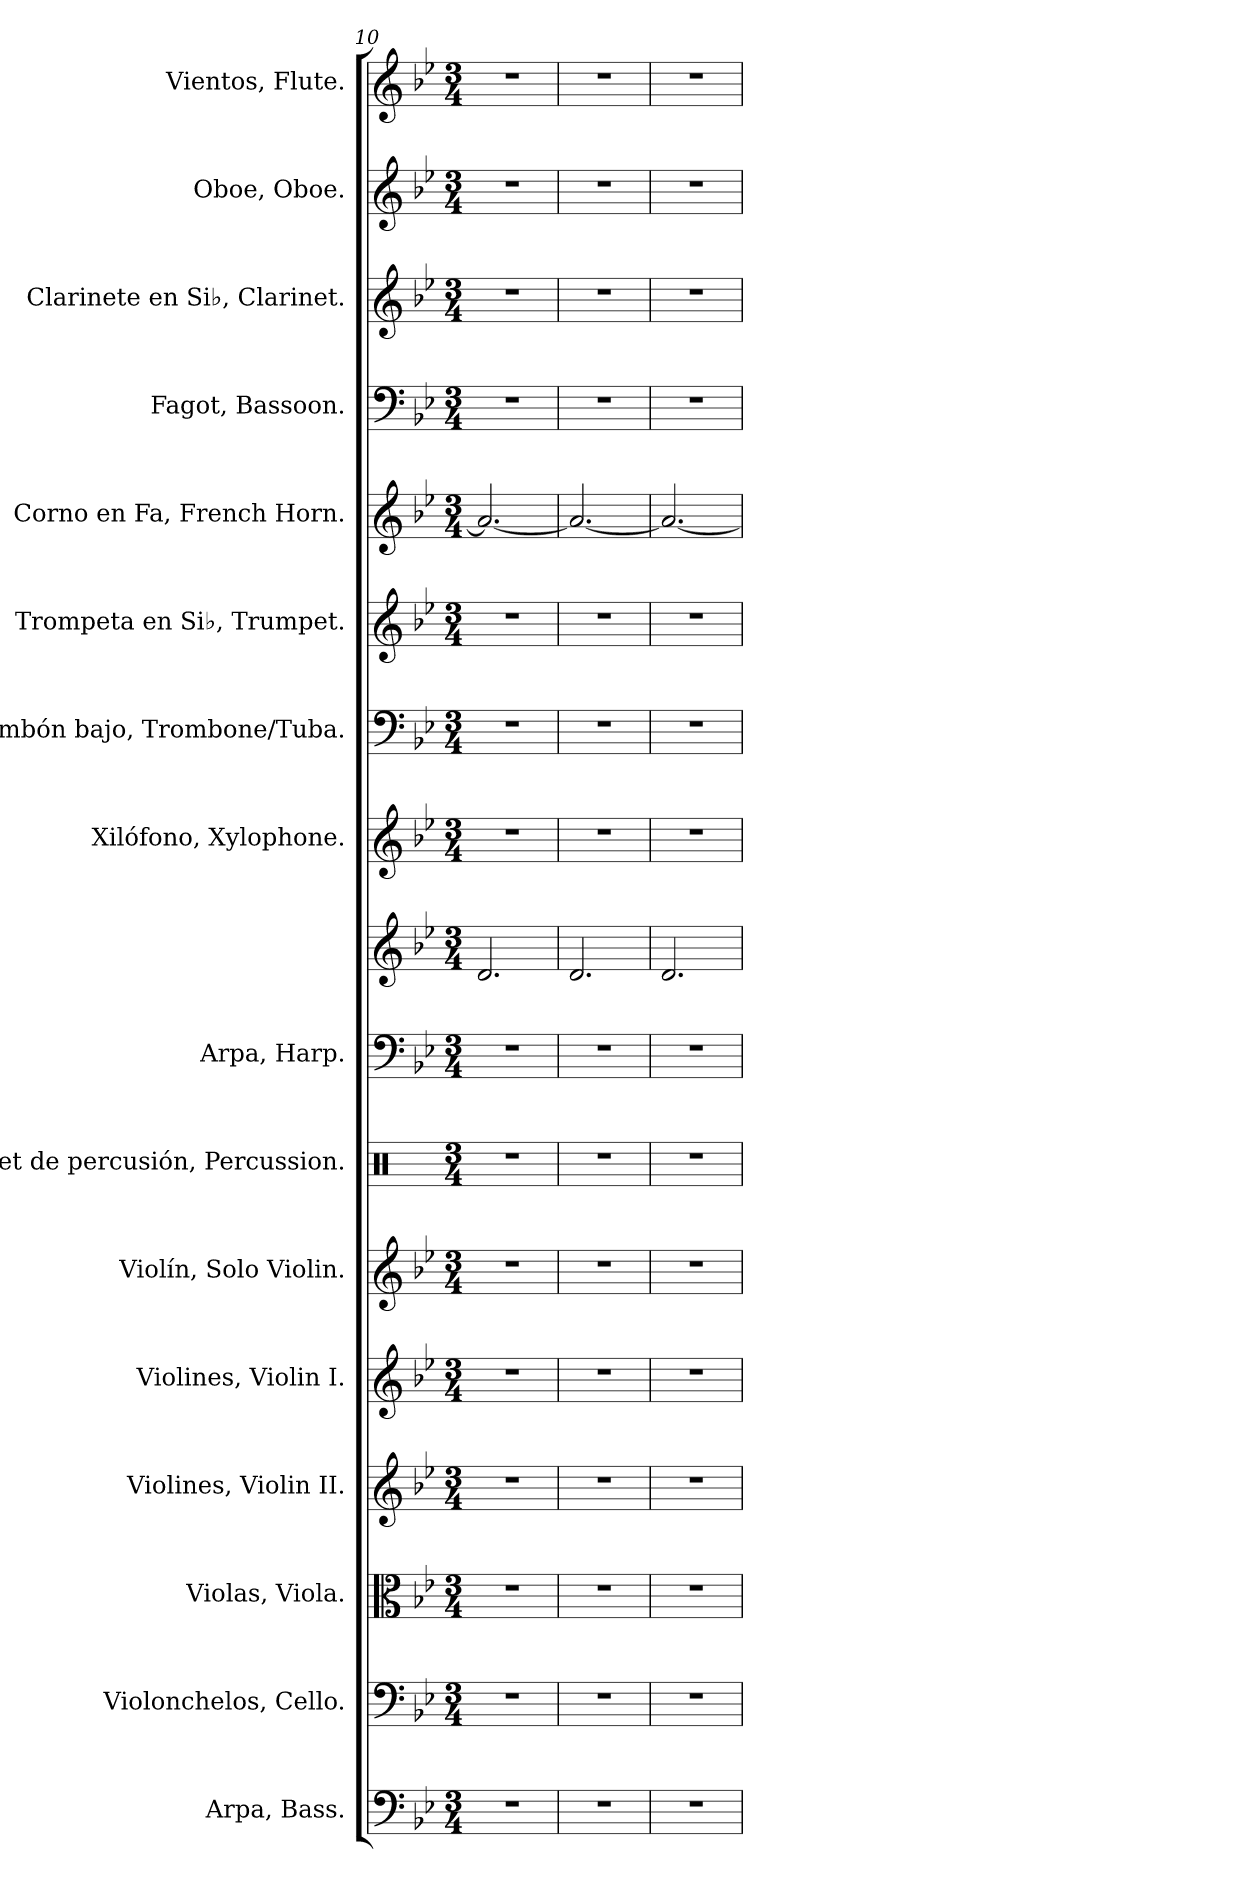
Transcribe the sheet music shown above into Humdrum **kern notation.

**kern	**kern	**kern	**kern	**kern	**kern	**kern	**kern	**kern	**kern	**kern	**kern	**kern	**kern	**kern	**kern	**kern
*part16	*part15	*part14	*part13	*part12	*part11	*part10	*part9	*part9	*part8	*part7	*part6	*part5	*part4	*part3	*part2	*part1
*staff17	*staff16	*staff15	*staff14	*staff13	*staff12	*staff11	*staff10	*staff9	*staff8	*staff7	*staff6	*staff5	*staff4	*staff3	*staff2	*staff1
*I"Arpa, Bass.	*I"Violonchelos, Cello.	*I"Violas, Viola.	*I"Violines, Violin II.	*I"Violines, Violin I.	*I"Violín, Solo Violin.	*I"Set de percusión, Percussion.	*I"Arpa, Harp.	*	*I"Xilófono, Xylophone.	*I"Trombón bajo, Trombone/Tuba.	*I"Trompeta en Si♭, Trumpet.	*I"Corno en Fa, French Horn.	*I"Fagot, Bassoon.	*I"Clarinete en Si♭, Clarinet.	*I"Oboe, Oboe.	*I"Vientos, Flute.
*I'Arp.	*I'Vcs.	*I'Vlas.	*I'Vlns.	*I'Vlns.	*I'Vln.	*	*I'Arp.	*	*I'Xil.	*I'Tbn. B.	*I'Tpt. Si♭	*I'Cor. Fa	*I'Fag.	*I'Cl. Si♭	*I'Ob.	*I'Vi.
*clefF4	*clefF4	*clefC3	*clefG2	*clefG2	*clefG2	*clefX	*clefF4	*clefG2	*clefG2	*clefF4	*clefG2	*clefG2	*clefF4	*clefG2	*clefG2	*clefG2
*	*	*	*	*	*	*	*	*	*ITrd-7c-12	*	*ITrd1c2	*ITrd4c7	*	*ITrd1c2	*	*
*k[b-e-]	*k[b-e-]	*k[b-e-]	*k[b-e-]	*k[b-e-]	*k[b-e-]	*k[]	*k[b-e-]	*k[b-e-]	*k[b-e-]	*k[b-e-]	*k[b-e-a-d-]	*k[b-e-a-]	*k[b-e-]	*k[b-e-a-d-]	*k[b-e-]	*k[b-e-]
*M3/4	*M3/4	*M3/4	*M3/4	*M3/4	*M3/4	*M3/4	*M3/4	*M3/4	*M3/4	*M3/4	*M3/4	*M3/4	*M3/4	*M3/4	*M3/4	*M3/4
=10	=10	=10	=10	=10	=10	=10	=10	=10	=10	=10	=10	=10	=10	=10	=10	=10
2.r	2.r	2.r	2.r	2.r	2.r	2.r	2.r	2.d/	2.r	2.r	2.r	2.d/_	2.r	2.r	2.r	2.r
=11	=11	=11	=11	=11	=11	=11	=11	=11	=11	=11	=11	=11	=11	=11	=11	=11
2.r	2.r	2.r	2.r	2.r	2.r	2.r	2.r	2.d/	2.r	2.r	2.r	2.d/_	2.r	2.r	2.r	2.r
!!LO:PB:g=z
=12	=12	=12	=12	=12	=12	=12	=12	=12	=12	=12	=12	=12	=12	=12	=12	=12
2.r	2.r	2.r	2.r	2.r	2.r	2.r	2.r	2.d/	2.r	2.r	2.r	2.d/_	2.r	2.r	2.r	2.r
=	=	=	=	=	=	=	=	=	=	=	=	=	=	=	=	=
*-	*-	*-	*-	*-	*-	*-	*-	*-	*-	*-	*-	*-	*-	*-	*-	*-
